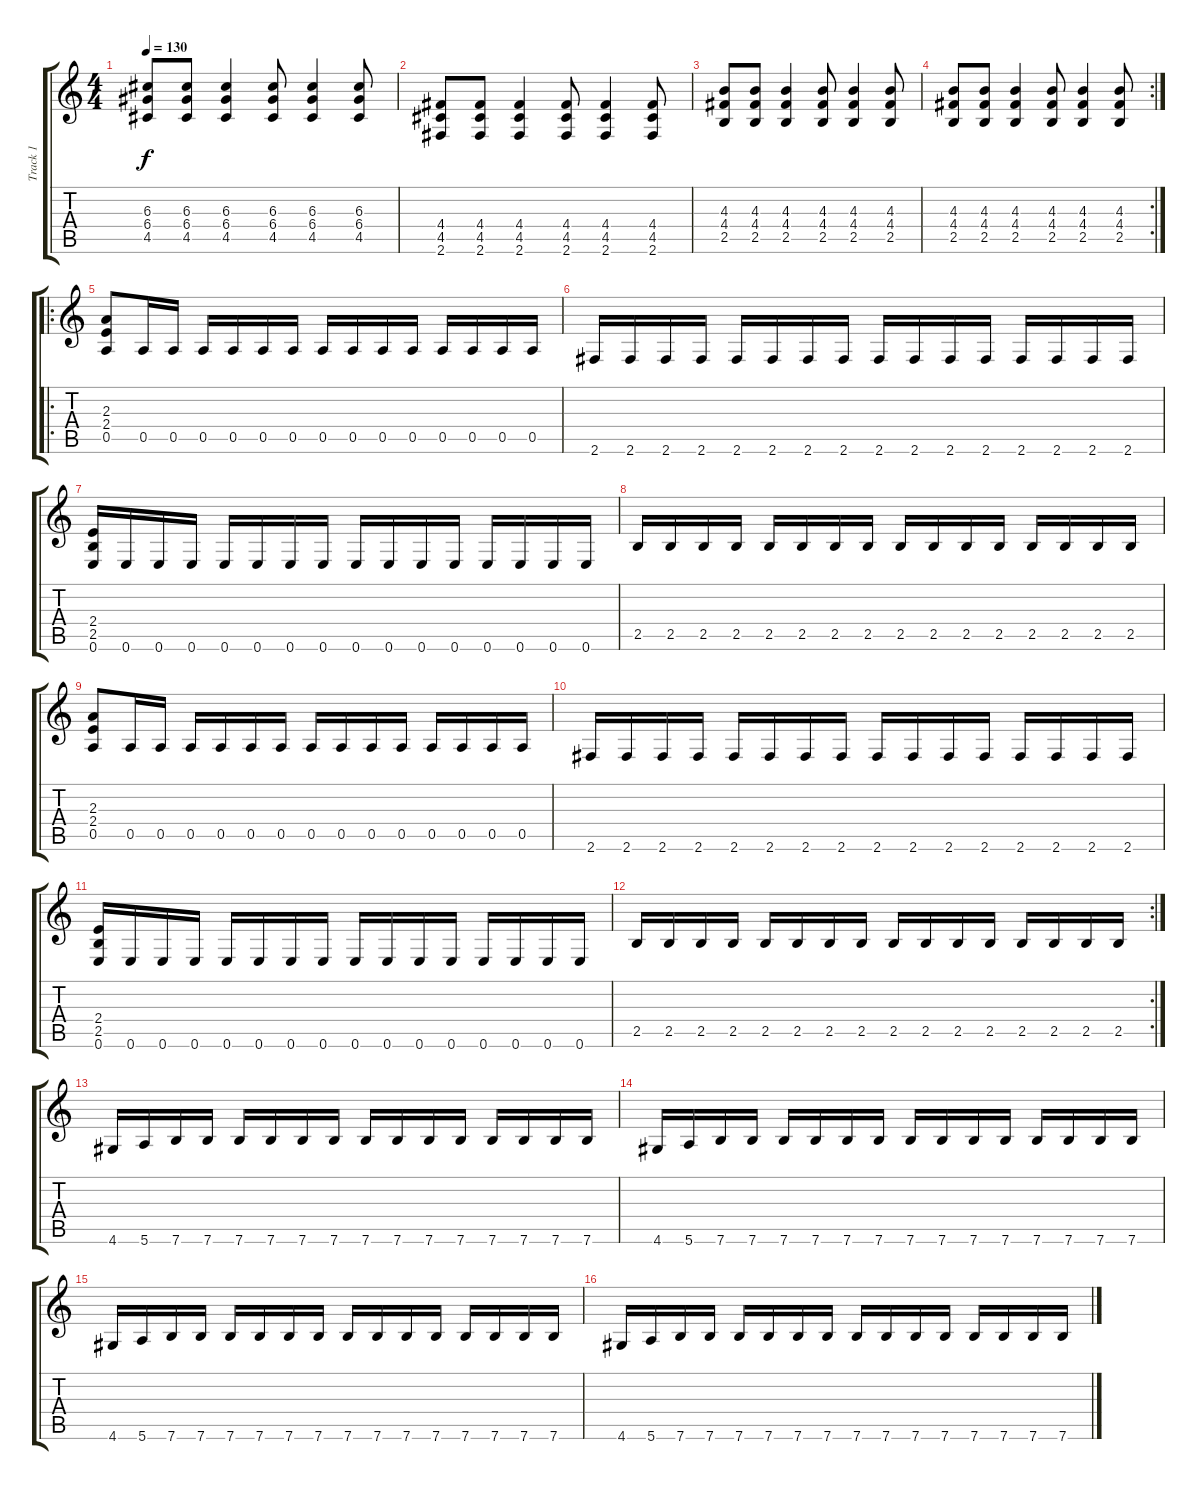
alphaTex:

\track ("Track 1" "Track 1") {instrument acousticguitarsteel}
\staff {score tabs}
\tuning (E4 B3 G3 D3 A2 E2) {hide}
\ts (4 4)
\tempo 130
\clef g2
\ks c
(6.3 6.4 4.5).8{dy f} (6.3 6.4 4.5).8 (6.3 6.4 4.5).4 (6.3 6.4 4.5).8 (6.3 6.4 4.5).4 (6.3 6.4 4.5).8 |
(4.4 4.5 2.6).8 (4.4 4.5 2.6).8 (4.4 4.5 2.6).4 (4.4 4.5 2.6).8 (4.4 4.5 2.6).4 (4.4 4.5 2.6).8 |
(4.3 4.4 2.5).8 (4.3 4.4 2.5).8 (4.3 4.4 2.5).4 (4.3 4.4 2.5).8 (4.3 4.4 2.5).4 (4.3 4.4 2.5).8 |
\rc 2
(4.3 4.4 2.5).8 (4.3 4.4 2.5).8 (4.3 4.4 2.5).4 (4.3 4.4 2.5).8 (4.3 4.4 2.5).4 (4.3 4.4 2.5).8 |
\ro
(2.3 2.4 0.5).8{instrument distortionguitar} 0.5.16 0.5.16 0.5.16 0.5.16 0.5.16 0.5.16 0.5.16 0.5.16 0.5.16 0.5.16 0.5.16 0.5.16 0.5.16 0.5.16 |
2.6.16 2.6.16 2.6.16 2.6.16 2.6.16 2.6.16 2.6.16 2.6.16 2.6.16 2.6.16 2.6.16 2.6.16 2.6.16 2.6.16 2.6.16 2.6.16 |
(2.4 2.5 0.6).16 0.6.16 0.6.16 0.6.16 0.6.16 0.6.16 0.6.16 0.6.16 0.6.16 0.6.16 0.6.16 0.6.16 0.6.16 0.6.16 0.6.16 0.6.16 |
2.5.16 2.5.16 2.5.16 2.5.16 2.5.16 2.5.16 2.5.16 2.5.16 2.5.16 2.5.16 2.5.16 2.5.16 2.5.16 2.5.16 2.5.16 2.5.16 |
(2.3 2.4 0.5).8 0.5.16 0.5.16 0.5.16 0.5.16 0.5.16 0.5.16 0.5.16 0.5.16 0.5.16 0.5.16 0.5.16 0.5.16 0.5.16 0.5.16 |
2.6.16 2.6.16 2.6.16 2.6.16 2.6.16 2.6.16 2.6.16 2.6.16 2.6.16 2.6.16 2.6.16 2.6.16 2.6.16 2.6.16 2.6.16 2.6.16 |
(2.4 2.5 0.6).16 0.6.16 0.6.16 0.6.16 0.6.16 0.6.16 0.6.16 0.6.16 0.6.16 0.6.16 0.6.16 0.6.16 0.6.16 0.6.16 0.6.16 0.6.16 |
\rc 2
2.5.16 2.5.16 2.5.16 2.5.16 2.5.16 2.5.16 2.5.16 2.5.16 2.5.16 2.5.16 2.5.16 2.5.16 2.5.16 2.5.16 2.5.16 2.5.16 |
4.6.16 5.6.16 7.6.16 7.6.16 7.6.16 7.6.16 7.6.16 7.6.16 7.6.16 7.6.16 7.6.16 7.6.16 7.6.16 7.6.16 7.6.16 7.6.16 |
4.6.16 5.6.16 7.6.16 7.6.16 7.6.16 7.6.16 7.6.16 7.6.16 7.6.16 7.6.16 7.6.16 7.6.16 7.6.16 7.6.16 7.6.16 7.6.16 |
4.6.16 5.6.16 7.6.16 7.6.16 7.6.16 7.6.16 7.6.16 7.6.16 7.6.16 7.6.16 7.6.16 7.6.16 7.6.16 7.6.16 7.6.16 7.6.16 |
4.6.16 5.6.16 7.6.16 7.6.16 7.6.16 7.6.16 7.6.16 7.6.16 7.6.16 7.6.16 7.6.16 7.6.16 7.6.16 7.6.16 7.6.16 7.6.16
